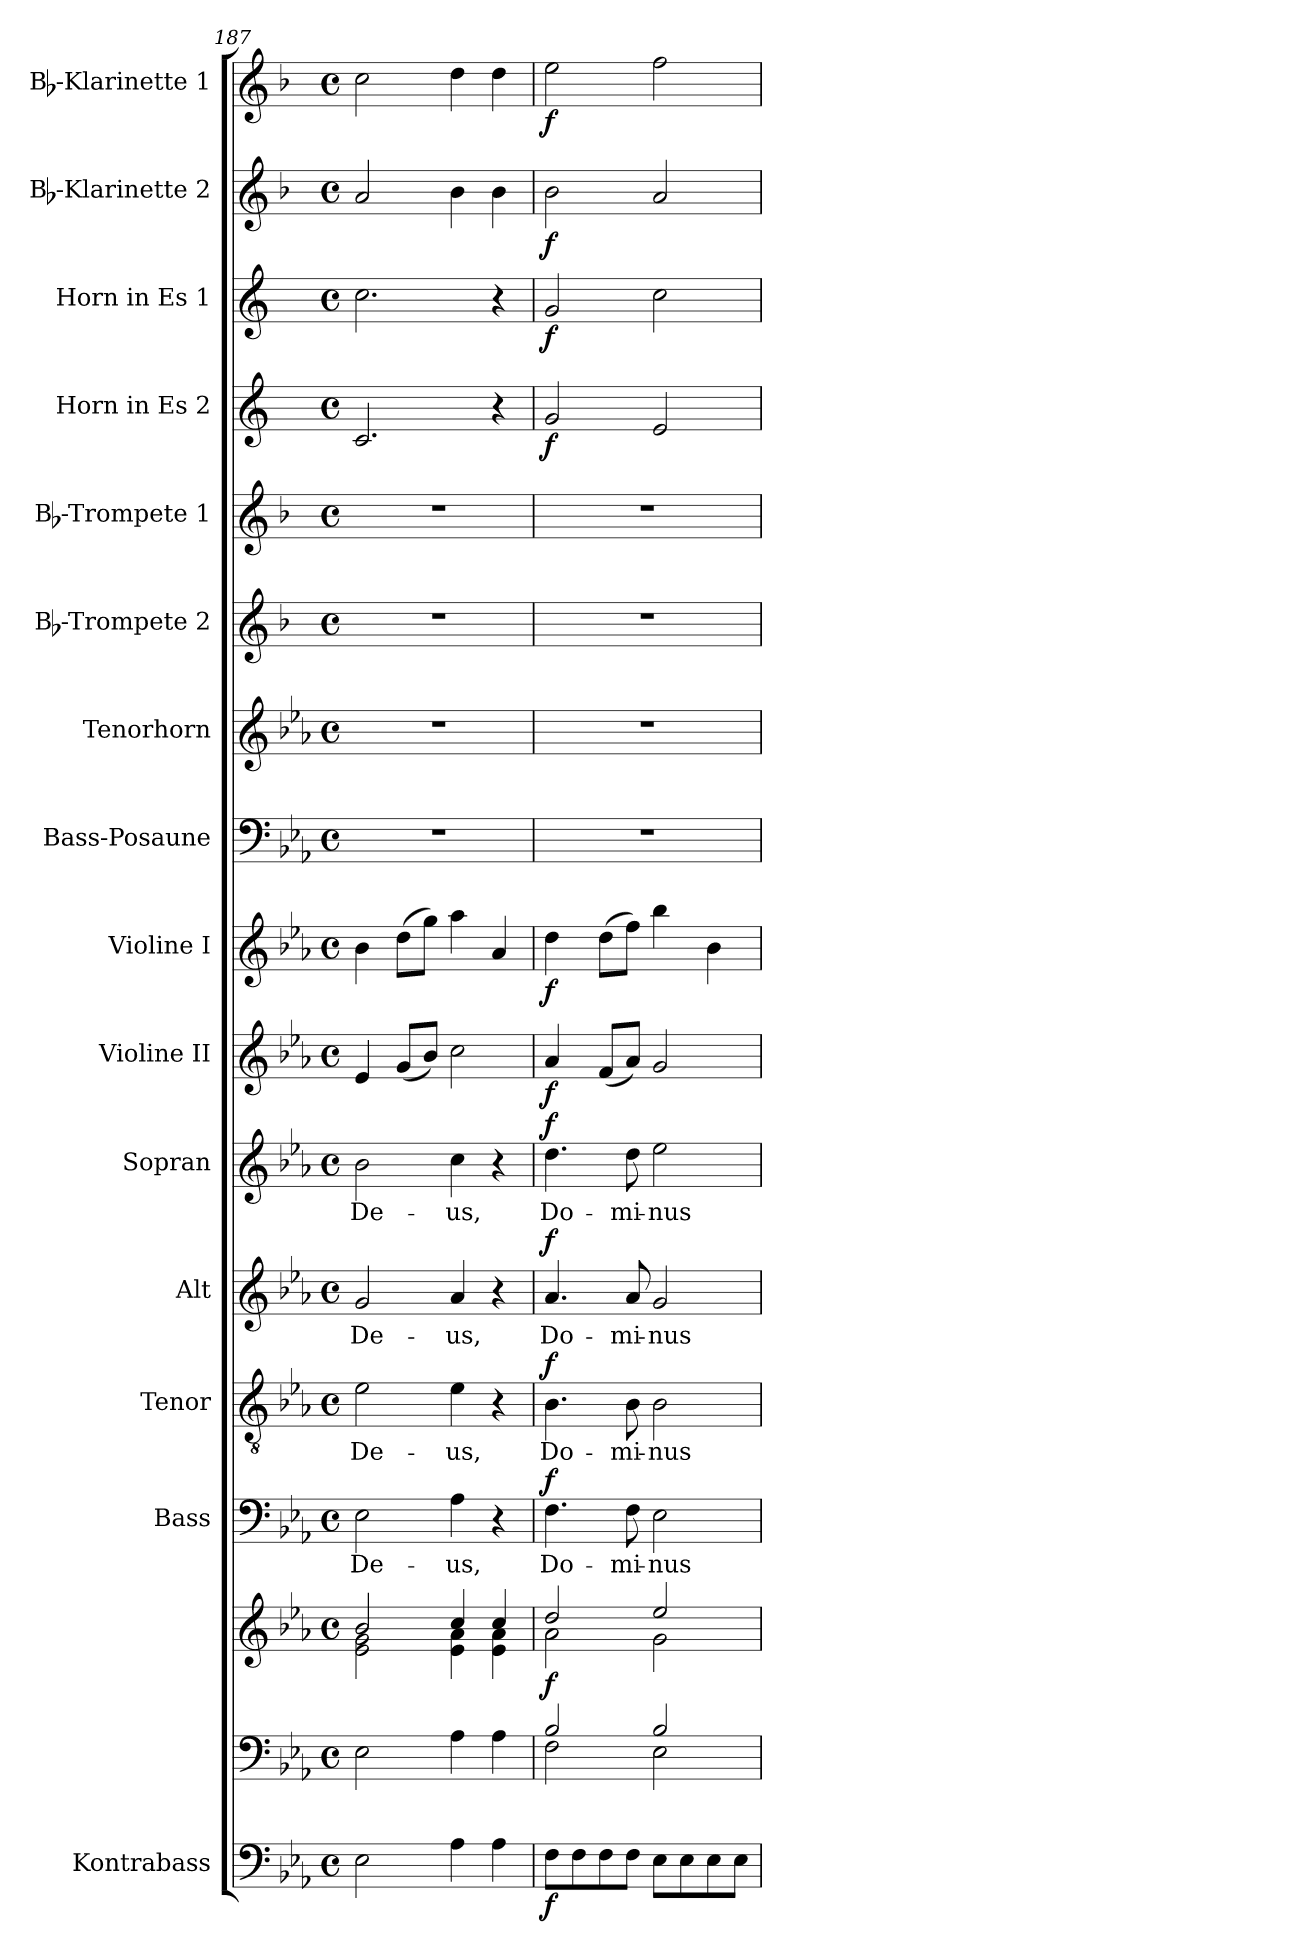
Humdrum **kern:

**kern	**dynam	**kern	**kern	**dynam	**kern	**text	**dynam	**kern	**text	**dynam	**kern	**text	**dynam	**kern	**text	**dynam	**kern	**dynam	**kern	**dynam	**kern	**kern	**kern	**kern	**kern	**dynam	**kern	**dynam	**kern	**dynam	**kern	**dynam
*part16	*part16	*part15	*part15	*part15	*part14	*part14	*part14	*part13	*part13	*part13	*part12	*part12	*part12	*part11	*part11	*part11	*part10	*part10	*part9	*part9	*part8	*part7	*part6	*part5	*part4	*part4	*part3	*part3	*part2	*part2	*part1	*part1
*staff17	*staff17	*staff16	*staff15	*staff15/16	*staff14	*staff14	*staff14	*staff13	*staff13	*staff13	*staff12	*staff12	*staff12	*staff11	*staff11	*staff11	*staff10	*staff10	*staff9	*staff9	*staff8	*staff7	*staff6	*staff5	*staff4	*staff4	*staff3	*staff3	*staff2	*staff2	*staff1	*staff1
*I"Kontrabass	*	*	*	*	*I"Bass	*	*	*I"Tenor	*	*	*I"Alt	*	*	*I"Sopran	*	*	*I"Violine II	*	*I"Violine I	*	*I"Bass-Posaune	*I"Tenorhorn	*I"Bb-Trompete 2	*I"Bb-Trompete 1	*I"Horn in Es 2	*	*I"Horn in Es 1	*	*I"Bb-Klarinette 2	*	*I"Bb-Klarinette 1	*
*I'Kb.	*	*	*	*	*I'B.	*	*	*I'T.	*	*	*I'A.	*	*	*I'S.	*	*	*I'Vl. II	*	*I'Vl. I	*	*I'B. Pos.	*I'T. Hrn.	*I'Bb Trp. 2	*I'Bb Trp. 1	*	*	*	*	*I'Bb Kl. 2	*	*I'Bb Kl. 1	*
*clefF4	*	*clefF4	*clefG2	*	*clefF4	*	*	*clefGv2	*	*	*clefG2	*	*	*clefG2	*	*	*clefG2	*	*clefG2	*	*clefF4	*clefG2	*clefG2	*clefG2	*clefG2	*	*clefG2	*	*clefG2	*	*clefG2	*
*ITrd7c12	*	*	*	*	*	*	*	*	*	*	*	*	*	*	*	*	*	*	*	*	*	*ITrd8c14	*ITrd1c2	*ITrd1c2	*ITrd5c9	*	*ITrd5c9	*	*ITrd1c2	*	*ITrd1c2	*
*k[b-e-a-]	*	*k[b-e-a-]	*k[b-e-a-]	*	*k[b-e-a-]	*	*	*k[b-e-a-]	*	*	*k[b-e-a-]	*	*	*k[b-e-a-]	*	*	*k[b-e-a-]	*	*k[b-e-a-]	*	*k[b-e-a-]	*k[b-e-a-]	*k[b-e-a-]	*k[b-e-a-]	*k[b-e-a-]	*	*k[b-e-a-]	*	*k[b-e-a-]	*	*k[b-e-a-]	*
*E-:	*	*E-:	*E-:	*	*E-:	*	*	*E-:	*	*	*E-:	*	*	*E-:	*	*	*E-:	*	*E-:	*	*E-:	*E-:	*E-:	*E-:	*E-:	*	*E-:	*	*E-:	*	*E-:	*
*M4/4	*	*M4/4	*M4/4	*	*M4/4	*	*	*M4/4	*	*	*M4/4	*	*	*M4/4	*	*	*M4/4	*	*M4/4	*	*M4/4	*M4/4	*M4/4	*M4/4	*M4/4	*	*M4/4	*	*M4/4	*	*M4/4	*
*met(c)	*	*met(c)	*met(c)	*	*met(c)	*	*	*met(c)	*	*	*met(c)	*	*	*met(c)	*	*	*met(c)	*	*met(c)	*	*met(c)	*met(c)	*met(c)	*met(c)	*met(c)	*	*met(c)	*	*met(c)	*	*met(c)	*
=187	=187	=187	=187	=187	=187	=187	=187	=187	=187	=187	=187	=187	=187	=187	=187	=187	=187	=187	=187	=187	=187	=187	=187	=187	=187	=187	=187	=187	=187	=187	=187	=187
*	*	*	*^	*	*	*	*	*	*	*	*	*	*	*	*	*	*	*	*	*	*	*	*	*	*	*	*	*	*	*	*	*
!	!	!	!	!	!	!	!LO:LY:b	!	!	!LO:LY:b	!	!	!LO:LY:b	!	!	!LO:LY:b	!	!	!	!	!	!	!	!	!	!	!	!	!	!	!	!	!
2EE-\	.	2E-\	2b-/	2e-\ 2g\	.	2E-\	De-	.	2e-\	De-	.	2g/	De-	.	2b-\	De-	.	4e-/	.	4b-\	.	1r	1r	1r	1r	2.E-/	.	2.e-\	.	2g/	.	2b-\	.
.	.	.	.	.	.	.	.	.	.	.	.	.	.	.	.	.	.	(<8g/L	.	(>8dd\L	.	.	.	.	.	.	.	.	.	.	.	.	.
.	.	.	.	.	.	.	.	.	.	.	.	.	.	.	.	.	.	8b-/J)	.	8gg\J)	.	.	.	.	.	.	.	.	.	.	.	.	.
!	!	!	!	!	!	!	!LO:LY:b	!	!	!LO:LY:b	!	!	!LO:LY:b	!	!	!LO:LY:b	!	!	!	!	!	!	!	!	!	!	!	!	!	!	!	!	!
4AA-\	.	4A-\	4cc/	4e-\ 4a-\	.	4A-\	-us,	.	4e-\	-us,	.	4a-/	-us,	.	4cc\	-us,	.	2cc\	.	4aa-\	.	.	.	.	.	.	.	.	.	4a-\	.	4cc\	.
4AA-\	.	4A-\	4cc/	4e-\ 4a-\	.	4r	.	.	4r	.	.	4r	.	.	4r	.	.	.	.	4a-/	.	.	.	.	.	4r	.	4r	.	4a-\	.	4cc\	.
=188	=188	=188	=188	=188	=188	=188	=188	=188	=188	=188	=188	=188	=188	=188	=188	=188	=188	=188	=188	=188	=188	=188	=188	=188	=188	=188	=188	=188	=188	=188	=188	=188	=188
*	*	*^	*	*	*	*	*	*	*	*	*	*	*	*	*	*	*	*	*	*	*	*	*	*	*	*	*	*	*	*	*	*	*
!	!LO:DY:b	!	!	!	!	!LO:DY:b	!	!LO:LY:b	!LO:DY:a	!	!LO:LY:b	!LO:DY:a	!	!LO:LY:b	!LO:DY:a	!	!LO:LY:b	!LO:DY:a	!	!LO:DY:b	!	!LO:DY:b	!	!	!	!	!	!LO:DY:b	!	!LO:DY:b	!	!LO:DY:b	!	!LO:DY:b
8FF\L	f	2B-/	2F\	2dd/	2a-\	f	4.F\	Do-	f	4.B-\	Do-	f	4.a-/	Do-	f	4.dd\	Do-	f	4a-/	f	4dd\	f	1r	1r	1r	1r	2B-/	f	2B-/	f	2a-\	f	2dd\	f
8FF\	.	.	.	.	.	.	.	.	.	.	.	.	.	.	.	.	.	.	.	.	.	.	.	.	.	.	.	.	.	.	.	.	.	.
8FF\	.	.	.	.	.	.	.	.	.	.	.	.	.	.	.	.	.	.	(<8f/L	.	(>8dd\L	.	.	.	.	.	.	.	.	.	.	.	.	.
!	!	!	!	!	!	!	!	!LO:LY:b	!	!	!LO:LY:b	!	!	!LO:LY:b	!	!	!LO:LY:b	!	!	!	!	!	!	!	!	!	!	!	!	!	!	!	!	!
8FF\J	.	.	.	.	.	.	8F\	-mi-	.	8B-\	-mi-	.	8a-/	-mi-	.	8dd\	-mi-	.	8a-/J)	.	8ff\J)	.	.	.	.	.	.	.	.	.	.	.	.	.
!	!	!	!	!	!	!	!	!LO:LY:b	!	!	!LO:LY:b	!	!	!LO:LY:b	!	!	!LO:LY:b	!	!	!	!	!	!	!	!	!	!	!	!	!	!	!	!	!
8EE-\L	.	2B-/	2E-\	2ee-/	2g\	.	2E-\	-nus	.	2B-\	-nus	.	2g/	-nus	.	2ee-\	-nus	.	2g/	.	4bb-\	.	.	.	.	.	2G/	.	2e-\	.	2g/	.	2ee-\	.
8EE-\	.	.	.	.	.	.	.	.	.	.	.	.	.	.	.	.	.	.	.	.	.	.	.	.	.	.	.	.	.	.	.	.	.	.
8EE-\	.	.	.	.	.	.	.	.	.	.	.	.	.	.	.	.	.	.	.	.	4b-\	.	.	.	.	.	.	.	.	.	.	.	.	.
8EE-\J	.	.	.	.	.	.	.	.	.	.	.	.	.	.	.	.	.	.	.	.	.	.	.	.	.	.	.	.	.	.	.	.	.	.
*	*	*v	*v	*	*	*	*	*	*	*	*	*	*	*	*	*	*	*	*	*	*	*	*	*	*	*	*	*	*	*	*	*	*	*
*	*	*	*v	*v	*	*	*	*	*	*	*	*	*	*	*	*	*	*	*	*	*	*	*	*	*	*	*	*	*	*	*	*	*
=	=	=	=	=	=	=	=	=	=	=	=	=	=	=	=	=	=	=	=	=	=	=	=	=	=	=	=	=	=	=	=	=
*-	*-	*-	*-	*-	*-	*-	*-	*-	*-	*-	*-	*-	*-	*-	*-	*-	*-	*-	*-	*-	*-	*-	*-	*-	*-	*-	*-	*-	*-	*-	*-	*-
